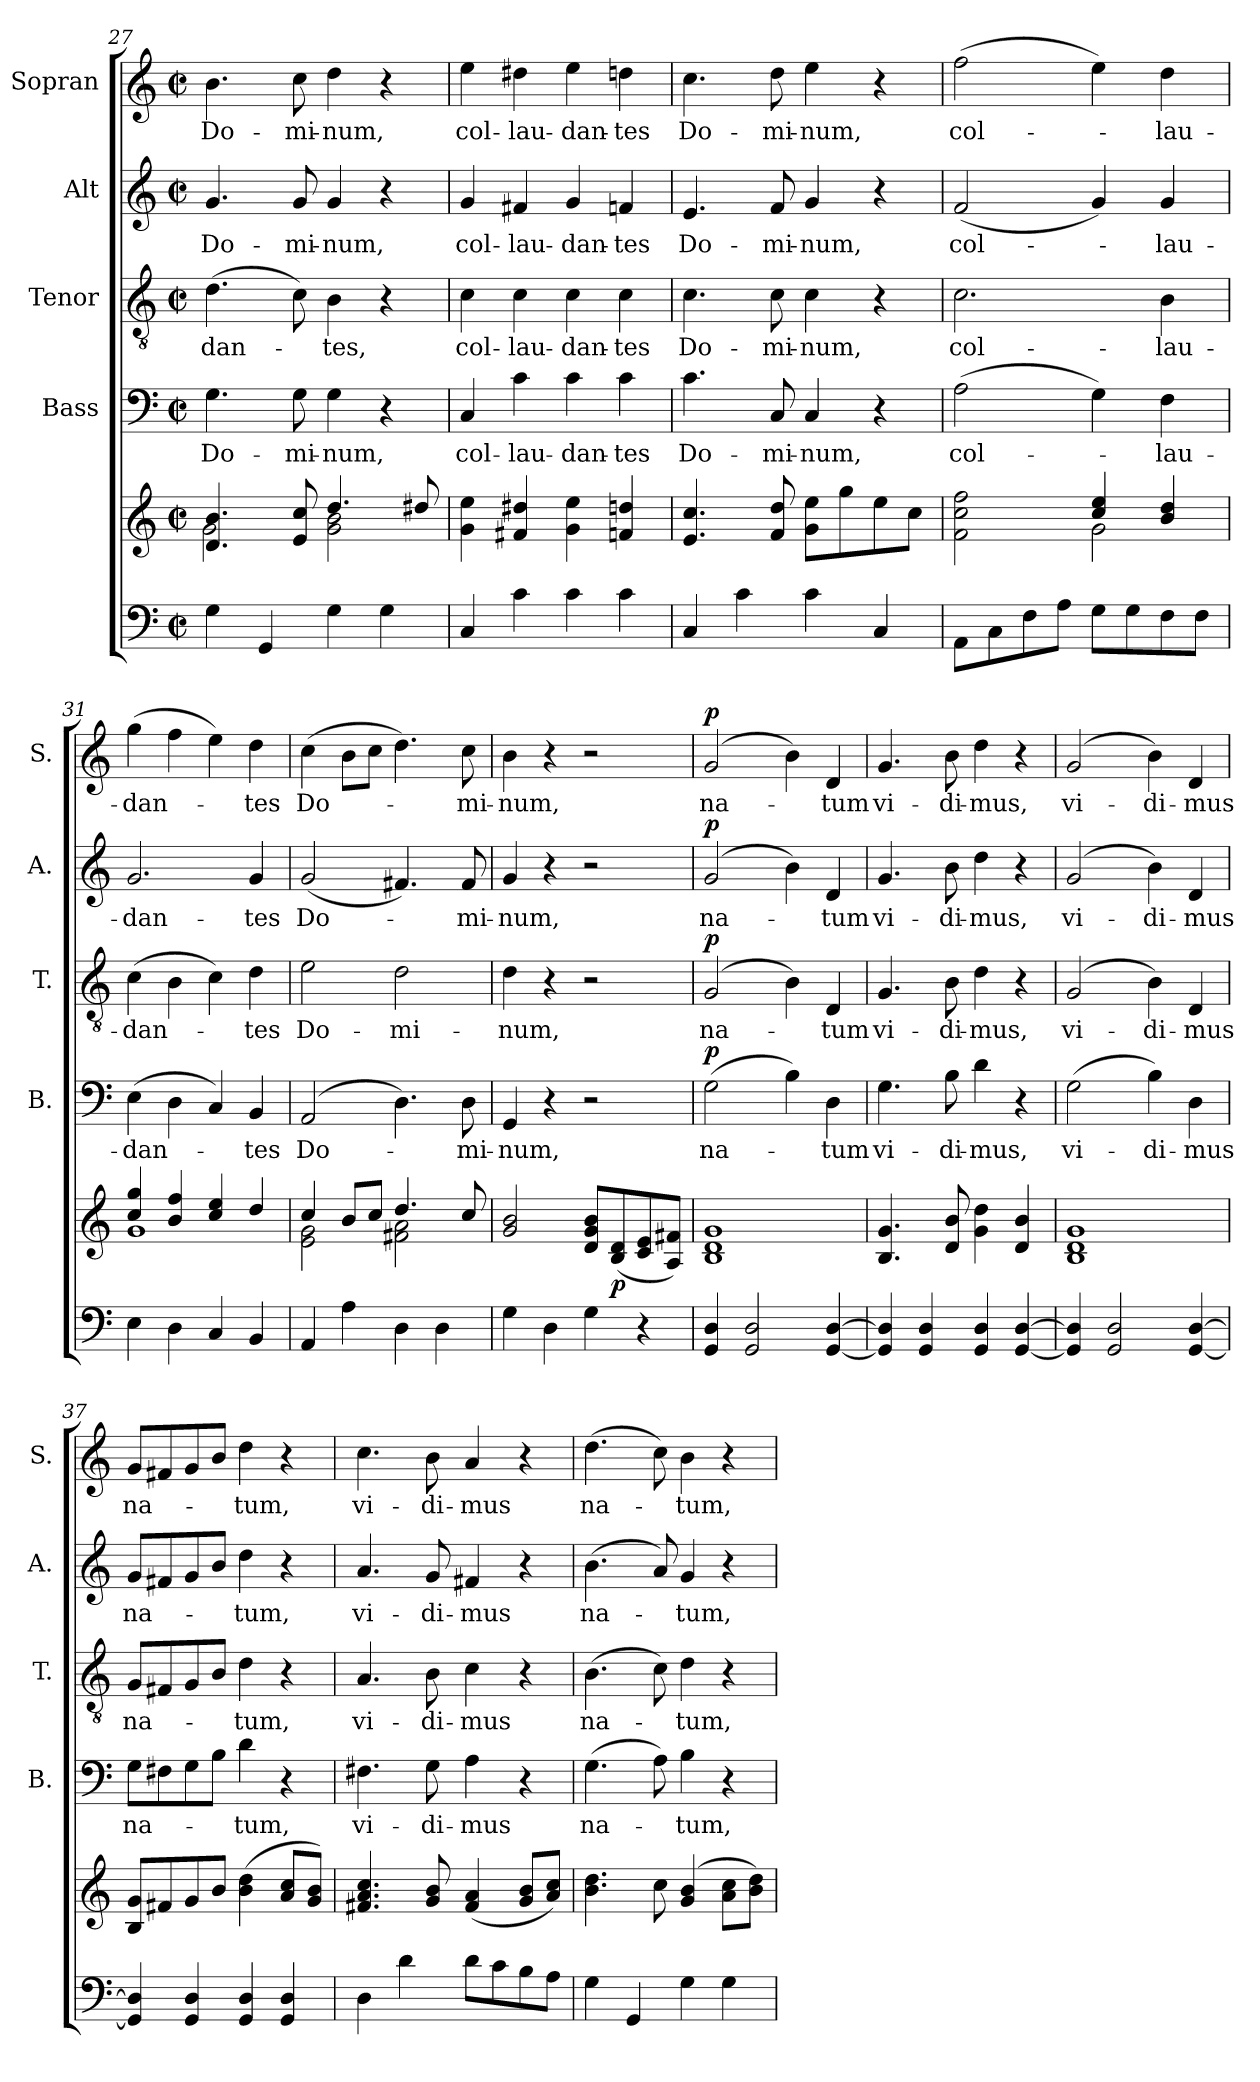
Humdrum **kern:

**kern	**kern	**dynam	**kern	**text	**dynam	**kern	**text	**dynam	**kern	**text	**dynam	**kern	**text	**dynam
*part5	*part5	*part5	*part4	*part4	*part4	*part3	*part3	*part3	*part2	*part2	*part2	*part1	*part1	*part1
*staff6	*staff5	*staff5/6	*staff4	*staff4	*staff4	*staff3	*staff3	*staff3	*staff2	*staff2	*staff2	*staff1	*staff1	*staff1
*	*	*	*I"Bass	*	*	*I"Tenor	*	*	*I"Alt	*	*	*I"Sopran	*	*
*	*	*	*I'B.	*	*	*I'T.	*	*	*I'A.	*	*	*I'S.	*	*
*clefF4	*clefG2	*	*clefF4	*	*	*clefGv2	*	*	*clefG2	*	*	*clefG2	*	*
*k[]	*k[]	*	*k[]	*	*	*k[]	*	*	*k[]	*	*	*k[]	*	*
*C:	*C:	*	*C:	*	*	*C:	*	*	*C:	*	*	*C:	*	*
*M2/2	*M2/2	*	*M2/2	*	*	*M2/2	*	*	*M2/2	*	*	*M2/2	*	*
*met(c|)	*met(c|)	*	*met(c|)	*	*	*met(c|)	*	*	*met(c|)	*	*	*met(c|)	*	*
=27	=27	=27	=27	=27	=27	=27	=27	=27	=27	=27	=27	=27	=27	=27
*	*^	*	*	*	*	*	*	*	*	*	*	*	*	*
!	!	!	!	!	!LO:LY:b	!	!	!LO:LY:b	!	!	!LO:LY:b	!	!	!LO:LY:b	!
4G\	4.d/ 4.b/	2g\	.	4.G\	Do-	.	(>4.d\	-dan-	.	4.g/	Do-	.	4.b\	Do-	.
4GG/	.	.	.	.	.	.	.	.	.	.	.	.	.	.	.
!	!	!	!	!	!LO:LY:b	!	!	!	!	!	!LO:LY:b	!	!	!LO:LY:b	!
.	8e/ 8cc/	.	.	8G\	-mi-	.	8c\)	.	.	8g/	-mi-	.	8cc\	-mi-	.
!	!	!	!	!	!LO:LY:b	!	!	!LO:LY:b	!	!	!LO:LY:b	!	!	!LO:LY:b	!
4G\	4.dd/	2g\ 2b\	.	4G\	-num,	.	4B\	-tes,	.	4g/	-num,	.	4dd\	-num,	.
4G\	.	.	.	4r	.	.	4r	.	.	4r	.	.	4r	.	.
.	8dd#X/	.	.	.	.	.	.	.	.	.	.	.	.	.	.
*	*v	*v	*	*	*	*	*	*	*	*	*	*	*	*	*
=28	=28	=28	=28	=28	=28	=28	=28	=28	=28	=28	=28	=28	=28	=28
!	!	!	!	!LO:LY:b	!	!	!LO:LY:b	!	!	!LO:LY:b	!	!	!LO:LY:b	!
4C/	4g\ 4ee\	.	4C/	col-	.	4c\	col-	.	4g/	col-	.	4ee\	col-	.
!	!	!	!	!LO:LY:b	!	!	!LO:LY:b	!	!	!LO:LY:b	!	!	!LO:LY:b	!
4c\	4f#X/ 4dd#X/	.	4c\	-lau-	.	4c\	-lau-	.	4f#X/	-lau-	.	4dd#X\	-lau-	.
!	!	!	!	!LO:LY:b	!	!	!LO:LY:b	!	!	!LO:LY:b	!	!	!LO:LY:b	!
4c\	4g\ 4ee\	.	4c\	-dan-	.	4c\	-dan-	.	4g/	-dan-	.	4ee\	-dan-	.
!	!	!	!	!LO:LY:b	!	!	!LO:LY:b	!	!	!LO:LY:b	!	!	!LO:LY:b	!
4c\	4fn/ 4ddn/	.	4c\	-tes	.	4c\	-tes	.	4fn/	-tes	.	4ddn\	-tes	.
=29	=29	=29	=29	=29	=29	=29	=29	=29	=29	=29	=29	=29	=29	=29
!	!	!	!	!LO:LY:b	!	!	!LO:LY:b	!	!	!LO:LY:b	!	!	!LO:LY:b	!
4C/	4.e/ 4.cc/	.	4.c\	Do-	.	4.c\	Do-	.	4.e/	Do-	.	4.cc\	Do-	.
4c\	.	.	.	.	.	.	.	.	.	.	.	.	.	.
!	!	!	!	!LO:LY:b	!	!	!LO:LY:b	!	!	!LO:LY:b	!	!	!LO:LY:b	!
.	8f/ 8dd/	.	8C/	-mi-	.	8c\	-mi-	.	8f/	-mi-	.	8dd\	-mi-	.
!	!	!	!	!LO:LY:b	!	!	!LO:LY:b	!	!	!LO:LY:b	!	!	!LO:LY:b	!
4c\	8g\ 8ee\L	.	4C/	-num,	.	4c\	-num,	.	4g/	-num,	.	4ee\	-num,	.
.	8gg\	.	.	.	.	.	.	.	.	.	.	.	.	.
4C/	8ee\	.	4r	.	.	4r	.	.	4r	.	.	4r	.	.
.	8cc\J	.	.	.	.	.	.	.	.	.	.	.	.	.
=30	=30	=30	=30	=30	=30	=30	=30	=30	=30	=30	=30	=30	=30	=30
*	*^	*	*	*	*	*	*	*	*	*	*	*	*	*
!	!	!	!	!	!LO:LY:b	!	!	!LO:LY:b	!	!	!LO:LY:b	!	!	!LO:LY:b	!
8AA\L	2f\ 2cc\ 2ff\	2ryy	.	(>2A\	col-	.	2.c\	col-	.	(<2f/	col-	.	(>2ff\	col-	.
8C\	.	.	.	.	.	.	.	.	.	.	.	.	.	.	.
8F\	.	.	.	.	.	.	.	.	.	.	.	.	.	.	.
8A\J	.	.	.	.	.	.	.	.	.	.	.	.	.	.	.
8G\L	4cc/ 4ee/	2g\	.	4G\)	.	.	.	.	.	4g/)	.	.	4ee\)	.	.
8G\	.	.	.	.	.	.	.	.	.	.	.	.	.	.	.
!	!	!	!	!	!LO:LY:b	!	!	!LO:LY:b	!	!	!LO:LY:b	!	!	!LO:LY:b	!
8F\	4b/ 4dd/	.	.	4F\	-lau-	.	4B\	-lau-	.	4g/	-lau-	.	4dd\	-lau-	.
8F\J	.	.	.	.	.	.	.	.	.	.	.	.	.	.	.
!!LO:PB:g=z
=31	=31	=31	=31	=31	=31	=31	=31	=31	=31	=31	=31	=31	=31	=31	=31
!	!	!	!	!	!LO:LY:b	!	!	!LO:LY:b	!	!	!LO:LY:b	!	!	!LO:LY:b	!
4E\	4cc/ 4gg/	1g	.	(>4E\	-dan-	.	(>4c\	-dan-	.	2.g/	-dan-	.	(>4gg\	-dan-	.
4D\	4b/ 4ff/	.	.	4D\	.	.	4B\	.	.	.	.	.	4ff\	.	.
4C/	4cc/ 4ee/	.	.	4C/)	.	.	4c\)	.	.	.	.	.	4ee\)	.	.
!	!	!	!	!	!LO:LY:b	!	!	!LO:LY:b	!	!	!LO:LY:b	!	!	!LO:LY:b	!
4BB/	4dd/	.	.	4BB/	-tes	.	4d\	-tes	.	4g/	-tes	.	4dd\	-tes	.
=32	=32	=32	=32	=32	=32	=32	=32	=32	=32	=32	=32	=32	=32	=32	=32
!	!	!	!	!	!LO:LY:b	!	!	!LO:LY:b	!	!	!LO:LY:b	!	!	!LO:LY:b	!
4AA/	4cc/	2e\ 2g\	.	(2AA/	Do-	.	2e\	Do-	.	(<2g/	Do-	.	(>4cc\	Do-	.
4A\	8b/L	.	.	.	.	.	.	.	.	.	.	.	8b\L	.	.
.	8cc/J	.	.	.	.	.	.	.	.	.	.	.	8cc\J	.	.
!	!	!	!	!	!	!	!	!LO:LY:b	!	!	!	!	!	!	!
4D\	4.dd/	2f#X\ 2a\	.	4.D\)	.	.	2d\	-mi-	.	4.f#X/)	.	.	4.dd\)	.	.
4D\	.	.	.	.	.	.	.	.	.	.	.	.	.	.	.
!	!	!	!	!	!LO:LY:b	!	!	!	!	!	!LO:LY:b	!	!	!LO:LY:b	!
.	8cc/	.	.	8D\	-mi-	.	.	.	.	8f#/	-mi-	.	8cc\	-mi-	.
*	*v	*v	*	*	*	*	*	*	*	*	*	*	*	*	*
=33	=33	=33	=33	=33	=33	=33	=33	=33	=33	=33	=33	=33	=33	=33
!	!	!	!	!LO:LY:b	!	!	!LO:LY:b	!	!	!LO:LY:b	!	!	!LO:LY:b	!
4G\	2g/ 2b/	.	4GG/	-num,	.	4d\	-num,	.	4g/	-num,	.	4b\	-num,	.
4D\	.	.	4r	.	.	4r	.	.	4r	.	.	4r	.	.
4G\	8d/ 8g/ 8b/L	.	2r	.	.	2r	.	.	2r	.	.	2r	.	.
!	!	!LO:DY:b	!	!	!	!	!	!	!	!	!	!	!	!
.	(<8B/ 8d/	p	.	.	.	.	.	.	.	.	.	.	.	.
4r	8c/ 8e/	.	.	.	.	.	.	.	.	.	.	.	.	.
.	8A/ 8f#X/J)	.	.	.	.	.	.	.	.	.	.	.	.	.
=34	=34	=34	=34	=34	=34	=34	=34	=34	=34	=34	=34	=34	=34	=34
!	!	!	!	!LO:LY:b	!LO:DY:a	!	!LO:LY:b	!LO:DY:a	!	!LO:LY:b	!LO:DY:a	!	!LO:LY:b	!LO:DY:a
4GG/ 4D/	1B 1d 1g	.	(>2G\	na-	p	(2G/	na-	p	(2g/	na-	p	(2g/	na-	p
2GG/ 2D/	.	.	.	.	.	.	.	.	.	.	.	.	.	.
.	.	.	4B\)	.	.	4B\)	.	.	4b\)	.	.	4b\)	.	.
!	!	!	!	!LO:LY:b	!	!	!LO:LY:b	!	!	!LO:LY:b	!	!	!LO:LY:b	!
[4GG/ [4D/	.	.	4D\	-tum	.	4D/	-tum	.	4d/	-tum	.	4d/	-tum	.
=35	=35	=35	=35	=35	=35	=35	=35	=35	=35	=35	=35	=35	=35	=35
!	!	!	!	!LO:LY:b	!	!	!LO:LY:b	!	!	!LO:LY:b	!	!	!LO:LY:b	!
4GG/] 4D/]	4.B/ 4.g/	.	4.G\	vi-	.	4.G/	vi-	.	4.g/	vi-	.	4.g/	vi-	.
4GG/ 4D/	.	.	.	.	.	.	.	.	.	.	.	.	.	.
!	!	!	!	!LO:LY:b	!	!	!LO:LY:b	!	!	!LO:LY:b	!	!	!LO:LY:b	!
.	8d/ 8b/	.	8B\	-di-	.	8B\	-di-	.	8b\	-di-	.	8b\	-di-	.
!	!	!	!	!LO:LY:b	!	!	!LO:LY:b	!	!	!LO:LY:b	!	!	!LO:LY:b	!
4GG/ 4D/	4g\ 4dd\	.	4d\	-mus,	.	4d\	-mus,	.	4dd\	-mus,	.	4dd\	-mus,	.
[4GG/ [4D/	4d/ 4b/	.	4r	.	.	4r	.	.	4r	.	.	4r	.	.
=36	=36	=36	=36	=36	=36	=36	=36	=36	=36	=36	=36	=36	=36	=36
!	!	!	!	!LO:LY:b	!	!	!LO:LY:b	!	!	!LO:LY:b	!	!	!LO:LY:b	!
4GG/] 4D/]	1B 1d 1g	.	(>2G\	vi-	.	(2G/	vi-	.	(2g/	vi-	.	(2g/	vi-	.
2GG/ 2D/	.	.	.	.	.	.	.	.	.	.	.	.	.	.
!	!	!	!	!LO:LY:b	!	!	!LO:LY:b	!	!	!LO:LY:b	!	!	!LO:LY:b	!
.	.	.	4B\)	-di-	.	4B\)	-di-	.	4b\)	-di-	.	4b\)	-di-	.
!	!	!	!	!LO:LY:b	!	!	!LO:LY:b	!	!	!LO:LY:b	!	!	!LO:LY:b	!
[4GG/ [4D/	.	.	4D\	-mus	.	4D/	-mus	.	4d/	-mus	.	4d/	-mus	.
!!LO:LB:g=z
=37	=37	=37	=37	=37	=37	=37	=37	=37	=37	=37	=37	=37	=37	=37
!	!	!	!	!LO:LY:b	!	!	!LO:LY:b	!	!	!LO:LY:b	!	!	!LO:LY:b	!
4GG/] 4D/]	8B/ 8g/L	.	8G\L	na-	.	8G/L	na-	.	8g/L	na-	.	8g/L	na-	.
.	8f#X/	.	8F#X\	.	.	8F#X/	.	.	8f#X/	.	.	8f#X/	.	.
4GG/ 4D/	8g/	.	8G\	.	.	8G/	.	.	8g/	.	.	8g/	.	.
.	8b/J	.	8B\J	.	.	8B/J	.	.	8b/J	.	.	8b/J	.	.
!	!	!	!	!LO:LY:b	!	!	!LO:LY:b	!	!	!LO:LY:b	!	!	!LO:LY:b	!
4GG/ 4D/	(>4b\ 4dd\	.	4d\	-tum,	.	4d\	-tum,	.	4dd\	-tum,	.	4dd\	-tum,	.
4GG/ 4D/	8a/ 8cc/L	.	4r	.	.	4r	.	.	4r	.	.	4r	.	.
.	8g/ 8b/J)	.	.	.	.	.	.	.	.	.	.	.	.	.
=38	=38	=38	=38	=38	=38	=38	=38	=38	=38	=38	=38	=38	=38	=38
!	!	!	!	!LO:LY:b	!	!	!LO:LY:b	!	!	!LO:LY:b	!	!	!LO:LY:b	!
4D\	4.f#X/ 4.a/ 4.cc/	.	4.F#X\	vi-	.	4.A/	vi-	.	4.a/	vi-	.	4.cc\	vi-	.
4d\	.	.	.	.	.	.	.	.	.	.	.	.	.	.
!	!	!	!	!LO:LY:b	!	!	!LO:LY:b	!	!	!LO:LY:b	!	!	!LO:LY:b	!
.	8g/ 8b/	.	8G\	-di-	.	8B\	-di-	.	8g/	-di-	.	8b\	-di-	.
!	!	!	!	!LO:LY:b	!	!	!LO:LY:b	!	!	!LO:LY:b	!	!	!LO:LY:b	!
8d\L	(<4f#/ 4a/	.	4A\	-mus	.	4c\	-mus	.	4f#X/	-mus	.	4a/	-mus	.
8c\	.	.	.	.	.	.	.	.	.	.	.	.	.	.
8B\	8g/ 8b/L	.	4r	.	.	4r	.	.	4r	.	.	4r	.	.
8A\J	8a/ 8cc/J)	.	.	.	.	.	.	.	.	.	.	.	.	.
=39	=39	=39	=39	=39	=39	=39	=39	=39	=39	=39	=39	=39	=39	=39
!	!	!	!	!LO:LY:b	!	!	!LO:LY:b	!	!	!LO:LY:b	!	!	!LO:LY:b	!
4G\	4.b\ 4.dd\	.	(>4.G\	na-	.	(>4.B\	na-	.	(>4.b\	na-	.	(>4.dd\	na-	.
4GG/	.	.	.	.	.	.	.	.	.	.	.	.	.	.
.	8cc\	.	8A\)	.	.	8c\)	.	.	8a/)	.	.	8cc\)	.	.
!	!	!	!	!LO:LY:b	!	!	!LO:LY:b	!	!	!LO:LY:b	!	!	!LO:LY:b	!
4G\	(4g/ 4b/	.	4B\	-tum,	.	4d\	-tum,	.	4g/	-tum,	.	4b\	-tum,	.
4G\	8a\ 8cc\L	.	4r	.	.	4r	.	.	4r	.	.	4r	.	.
.	8b\ 8dd\J)	.	.	.	.	.	.	.	.	.	.	.	.	.
=	=	=	=	=	=	=	=	=	=	=	=	=	=	=
*-	*-	*-	*-	*-	*-	*-	*-	*-	*-	*-	*-	*-	*-	*-
